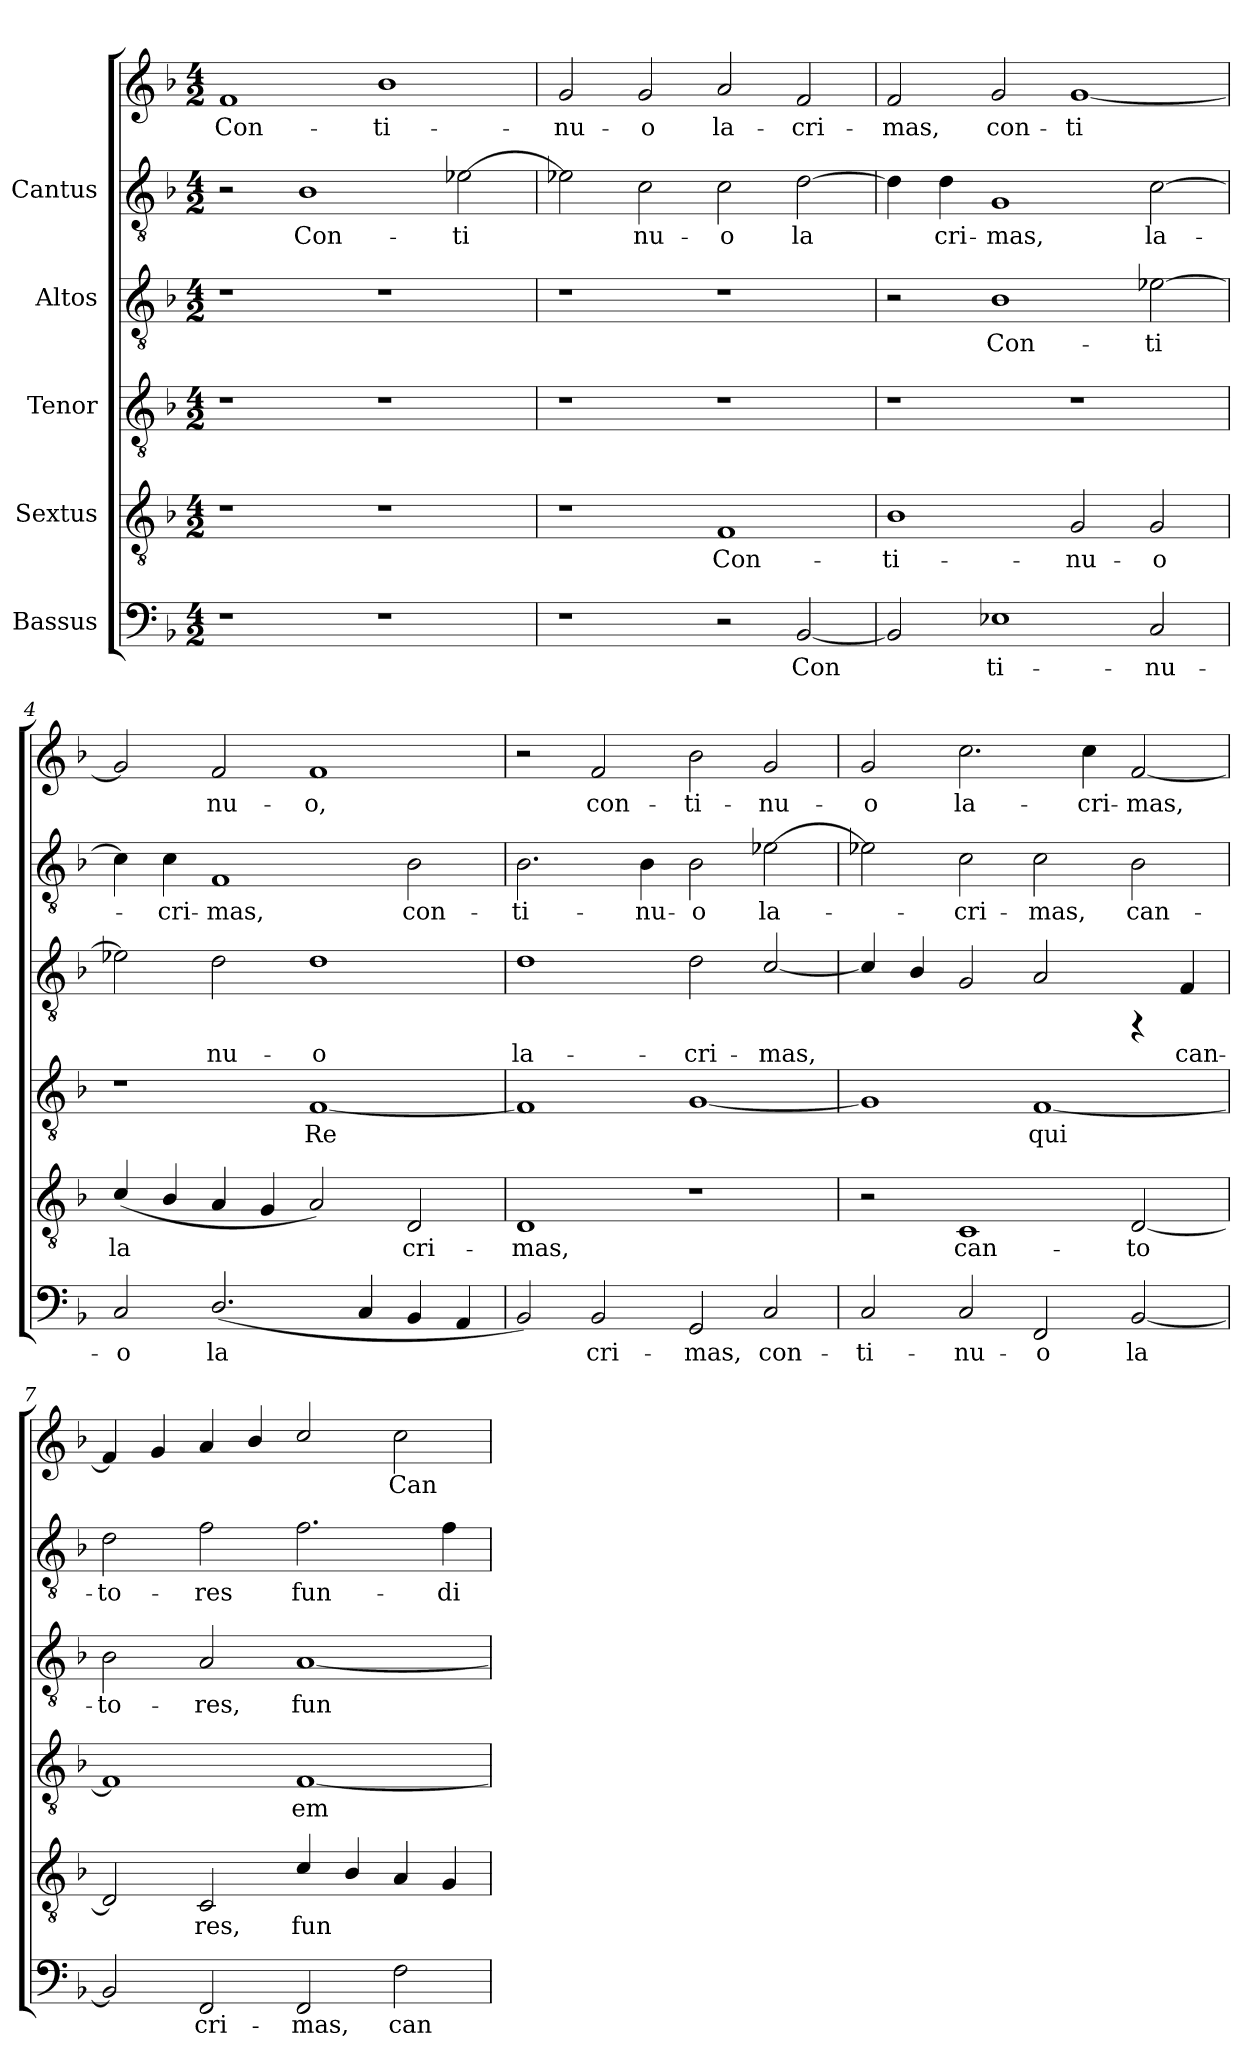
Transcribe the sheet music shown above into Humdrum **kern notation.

**kern	**text	**kern	**text	**kern	**text	**kern	**text	**kern	**text	**kern	**text
*part5	*part5	*part4	*part4	*part3	*part3	*part2	*part2	*part1	*part1	*part1	*part1
*staff6	*staff6	*staff5	*staff5	*staff4	*staff4	*staff3	*staff3	*staff2	*staff2	*staff1	*staff1
*I"Bassus	*	*I"Sextus	*	*I"Tenor	*	*I"Altos	*	*I"Cantus	*	*	*
!!LO:PB:g=z
*stria5	*	*stria5	*	*stria5	*	*stria5	*	*stria5	*	*stria5	*
*clefF4	*	*clefGv2	*	*clefGv2	*	*clefGv2	*	*clefGv2	*	*clefG2	*
*k[b-]	*	*k[b-]	*	*k[b-]	*	*k[b-]	*	*k[b-]	*	*k[b-]	*
*F:	*	*F:	*	*F:	*	*F:	*	*F:	*	*F:	*
*M4/2	*	*M4/2	*	*M4/2	*	*M4/2	*	*M4/2	*	*M4/2	*
*MM144	*	*MM144	*	*MM144	*	*MM144	*	*MM144	*	*MM144	*
=1	=1	=1	=1	=1	=1	=1	=1	=1	=1	=1	=1
!	!	!	!	!	!	!	!	!	!	!	!LO:LY:b:cj
1r	.	1r	.	1r	.	1r	.	2r	.	1f	Con-
!	!	!	!	!	!	!	!	!	!LO:LY:b:cj	!	!
.	.	.	.	.	.	.	.	1B-	-Con-	.	.
!	!	!	!	!	!	!	!	!	!	!	!LO:LY:b:cj
1r	.	1r	.	1r	.	1r	.	.	.	1b-	-ti-
!	!	!	!	!	!	!	!	!	!LO:LY:b:cj	!	!
.	.	.	.	.	.	.	.	[>2e-X\	-ti-	.	.
=2	=2	=2	=2	=2	=2	=2	=2	=2	=2	=2	=2
!	!	!	!	!	!	!	!	!	!LO:LY:b:cj	!	!LO:LY:b:cj
1r	.	1r	.	1r	.	1r	.	2e-X\]	-	2g/	-nu-
!	!	!	!	!	!	!	!	!	!LO:LY:b:cj	!	!LO:LY:b:cj
.	.	.	.	.	.	.	.	2c\	nu-	2g/	-o
!	!	!	!LO:LY:b:cj	!	!	!	!	!	!LO:LY:b:cj	!	!LO:LY:b:cj
2r	.	1F	Con-	1r	.	1r	.	2c\	-o	2a/	la-
!	!LO:LY:b:cj	!	!	!	!	!	!	!	!LO:LY:b:cj	!	!LO:LY:b:cj
[<2BB-/	Con-	.	.	.	.	.	.	[>2d\	la-	2f/	-cri-
=3	=3	=3	=3	=3	=3	=3	=3	=3	=3	=3	=3
!	!LO:LY:b:cj	!	!LO:LY:b:cj	!	!	!	!	!	!LO:LY:b:cj	!	!LO:LY:b:cj
2BB-/]	-	1B-	-ti-	1r	.	2r	.	4d\]	-	2f/	-mas,
!	!	!	!	!	!	!	!	!	!LO:LY:b:cj	!	!
.	.	.	.	.	.	.	.	4d\	cri-	.	.
!	!LO:LY:b:cj	!	!	!	!	!	!LO:LY:b:cj	!	!LO:LY:b:cj	!	!LO:LY:b:cj
1E-X	ti-	.	.	.	.	1B-	Con-	1G	-mas,	2g/	con-
!	!	!	!LO:LY:b:cj	!	!	!	!	!	!	!	!LO:LY:b:cj
.	.	2G/	-nu-	1r	.	.	.	.	.	[<1g	-ti-
!	!LO:LY:b:cj	!	!LO:LY:b:cj	!	!	!	!LO:LY:b:cj	!	!LO:LY:b:cj	!	!
2C/	-nu-	2G/	-o	.	.	[>2e-X\	-ti-	[>2c\	la-	.	.
!!LO:LB:g=z
=4	=4	=4	=4	=4	=4	=4	=4	=4	=4	=4	=4
!	!LO:LY:b:cj	!	!LO:LY:b:cj	!	!	!	!LO:LY:b:cj	!	!LO:LY:b:cj	!	!LO:LY:b:cj
2C/	-o	(<4c/	la-	1r	.	2e-X\]	-	4c\]	.	2g/]	-
!	!	!	!LO:LY:b:cj	!	!	!	!	!	!LO:LY:b:cj	!	!
.	.	4B-/	-	.	.	.	.	4c\	cri-	.	.
!	!LO:LY:b:cj	!	!LO:LY:b:cj	!	!	!	!LO:LY:b:cj	!	!LO:LY:b:cj	!	!LO:LY:b:cj
(<2.D/	la-	4A/	.	.	.	2d\	nu-	1F	-mas,	2f/	nu-
!	!	!	!LO:LY:b:cj	!	!	!	!	!	!	!	!
.	.	4G/	.	.	.	.	.	.	.	.	.
!	!	!	!LO:LY:b:cj	!	!LO:LY:b:cj	!	!LO:LY:b:cj	!	!	!	!LO:LY:b:cj
.	.	2A/)	.	[<1F	Re-	1d	-o	.	.	1f	-o,
!	!LO:LY:b:cj	!	!	!	!	!	!	!	!	!	!
4C/	--	.	.	.	.	.	.	.	.	.	.
!	!LO:LY:b:cj	!	!LO:LY:b:cj	!	!	!	!	!	!LO:LY:b:cj	!	!
4BB-/	--	2D/	cri-	.	.	.	.	2B-\	con-	.	.
!	!LO:LY:b:cj	!	!	!	!	!	!	!	!	!	!
4AA/	--	.	.	.	.	.	.	.	.	.	.
=5	=5	=5	=5	=5	=5	=5	=5	=5	=5	=5	=5
!	!LO:LY:b:cj	!	!LO:LY:b:cj	!	!	!	!LO:LY:b:cj	!	!LO:LY:b:cj	!	!
2BB-/)	-	1D	-mas,	1F]	.	1d	la-	2.B-\	-ti-	2r	.
!	!LO:LY:b:cj	!	!	!	!	!	!	!	!	!	!LO:LY:b:cj
2BB-/	cri-	.	.	.	.	.	.	.	.	2f/	-con-
!	!	!	!	!	!	!	!	!	!LO:LY:b:cj	!	!
.	.	.	.	.	.	.	.	4B-\	-nu-	.	.
!	!LO:LY:b:cj	!	!	!	!	!	!LO:LY:b:cj	!	!LO:LY:b:cj	!	!LO:LY:b:cj
2GG/	-mas,	1r	.	[<1G	.	2d\	-cri-	2B-\	-o	2b-\	-ti-
!	!LO:LY:b:cj	!	!	!	!	!	!LO:LY:b:cj	!	!LO:LY:b:cj	!	!LO:LY:b:cj
2C/	con-	.	.	.	.	[<2c/	-mas,	[>2e-X\	la-	2g/	-nu-
=6	=6	=6	=6	=6	=6	=6	=6	=6	=6	=6	=6
!	!LO:LY:b:cj	!	!	!	!LO:LY:b:cj	!	!LO:LY:b:cj	!	!LO:LY:b:cj	!	!LO:LY:b:cj
2C/	-ti-	2r	.	1G]	-	4c/]	.	2e-X\]	.	2g/	-o
!	!	!	!	!	!	!	!LO:LY:b:cj	!	!	!	!
.	.	.	.	.	.	4B-/	.	.	.	.	.
!	!LO:LY:b:cj	!	!LO:LY:b:cj	!	!	!	!LO:LY:b:cj	!	!LO:LY:b:cj	!	!LO:LY:b:cj
2C/	-nu-	1C	can-	.	.	2G/	.	2c\	cri-	2.cc\	la-
!	!LO:LY:b:cj	!	!	!	!LO:LY:b:cj	!	!LO:LY:b:cj	!	!LO:LY:b:cj	!	!
2FF/	-o	.	.	[<1F	qui-	2A/	.	2c\	-mas,	.	.
!	!	!	!	!	!	!	!	!	!	!	!LO:LY:b:cj
.	.	.	.	.	.	.	.	.	.	4cc\	-cri-
!	!LO:LY:b:cj	!	!LO:LY:b:cj	!	!	!	!	!	!LO:LY:b:cj	!	!LO:LY:b:cj
[<2BB-/	la-	[<2D/	-to-	.	.	4rFF	.	2B-\	can-	[<2f/	-mas,
!	!	!	!	!	!	!	!LO:LY:b:cj	!	!	!	!
.	.	.	.	.	.	4F/	can-	.	.	.	.
!!LO:PB:g=z
=7	=7	=7	=7	=7	=7	=7	=7	=7	=7	=7	=7
!	!LO:LY:b:cj	!	!LO:LY:b:cj	!	!LO:LY:b:cj	!	!LO:LY:b:cj	!	!LO:LY:b:cj	!	!LO:LY:b:cj
2BB-/]	-	2D/]	-	1F]	-	2B-\	-to-	2d\	-to-	4f/]	-
!	!	!	!	!	!	!	!	!	!	!	!LO:LY:b:cj
.	.	.	.	.	.	.	.	.	.	4g/	.
!	!LO:LY:b:cj	!	!LO:LY:b:cj	!	!	!	!LO:LY:b:cj	!	!LO:LY:b:cj	!	!LO:LY:b:cj
2FF/	cri-	2C/	res,	.	.	2A/	-res,	2f\	-res	4a/	.
!	!	!	!	!	!	!	!	!	!	!	!LO:LY:b:cj
.	.	.	.	.	.	.	.	.	.	4b-/	.
!	!LO:LY:b:cj	!	!LO:LY:b:cj	!	!LO:LY:b:cj	!	!LO:LY:b:cj	!	!LO:LY:b:cj	!	!LO:LY:b:cj
2FF/	-mas,	4c/	fun-	[<1F	em	[<1A	fun-	2.f\	fun-	2cc/	.
!	!	!	!LO:LY:b:cj	!	!	!	!	!	!	!	!
.	.	4B-/	--	.	.	.	.	.	.	.	.
!	!LO:LY:b:cj	!	!LO:LY:b:cj	!	!	!	!	!	!	!	!LO:LY:b:cj
2F\	can-	4A/	--	.	.	.	.	.	.	2cc\	Can-
!	!	!	!LO:LY:b:cj	!	!	!	!	!	!LO:LY:b:cj	!	!
.	.	4G/	--	.	.	.	.	4f\	-di-	.	.
=	=	=	=	=	=	=	=	=	=	=	=
*-	*-	*-	*-	*-	*-	*-	*-	*-	*-	*-	*-
